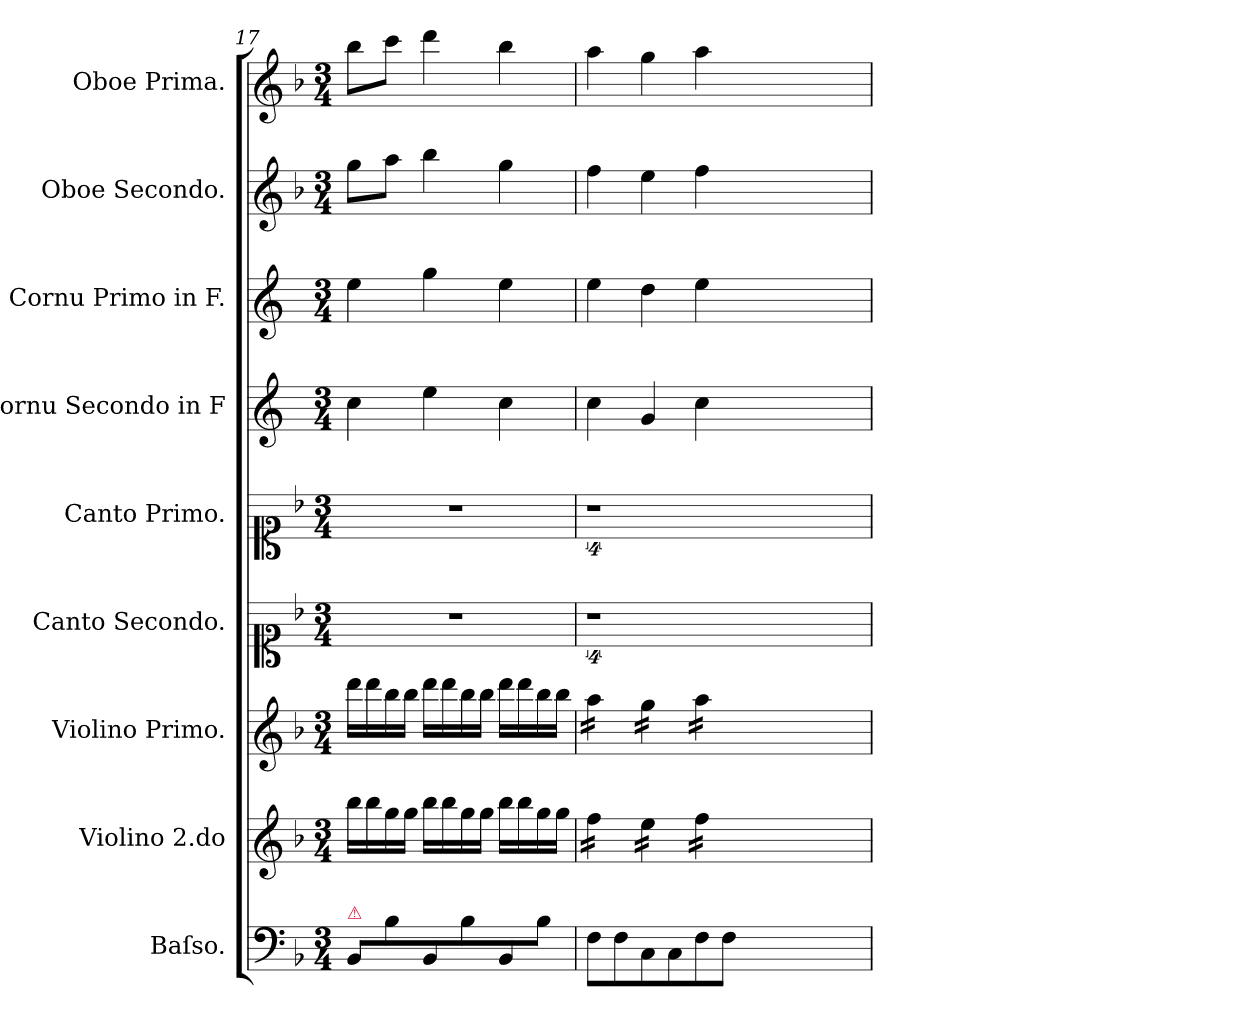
**kern	**kern	**kern	**kern	**kern	**kern	**kern	**kern	**kern
*part9	*part8	*part7	*part6	*part5	*part4	*part3	*part2	*part1
*staff9	*staff8	*staff7	*staff6	*staff5	*staff4	*staff3	*staff2	*staff1
*I"Baſso.	*I"Violino 2.do	*I"Violino Primo.	*I"Canto Secondo.	*I"Canto Primo.	*I"Cornu Secondo in F	*I"Cornu Primo in F.	*I"Oboe Secondo.	*I"Oboe Prima.
*I'B	*	*I'Vn I	*	*	*	*I'Cor I in F	*	*I'Ob I
*clefF4	*clefG2	*clefG2	*clefC1	*clefC1	*clefG2	*clefG2	*clefG2	*clefG2
*	*	*	*	*	*ITrd4c7	*ITrd4c7	*	*
*k[b-]	*k[b-]	*k[b-]	*k[b-]	*k[b-]	*k[b-]	*k[b-]	*k[b-]	*k[b-]
*F:	*F:	*F:	*F:	*F:	*	*	*F:	*F:
*M3/4	*M3/4	*M3/4	*M3/4	*M3/4	*M3/4	*M3/4	*M3/4	*M3/4
=17	=17	=17	=17	=17	=17	=17	=17	=17
!LO:TX:a:color=crimson:t=⚠	!	!	!	!	!	!	!	!
8BB-/L	16bb-\LL	16ddd\LL	2.r	2.r	4f\	4a\	8gg\L	8bb-\L
.	16bb-\	16ddd\	.	.	.	.	.	.
8B-\	16gg\	16bb-\	.	.	.	.	8aa\J	8ccc\J
.	16gg\JJ	16bb-\JJ	.	.	.	.	.	.
8BB-/	16bb-\LL	16ddd\LL	.	.	4a\	4cc\	4bb-\	4ddd\
.	16bb-\	16ddd\	.	.	.	.	.	.
8B-\	16gg\	16bb-\	.	.	.	.	.	.
.	16gg\JJ	16bb-\JJ	.	.	.	.	.	.
8BB-/	16bb-\LL	16ddd\LL	.	.	4f\	4a\	4gg\	4bb-\
.	16bb-\	16ddd\	.	.	.	.	.	.
8B-\J	16gg\	16bb-\	.	.	.	.	.	.
.	16gg\JJ	16bb-\JJ	.	.	.	.	.	.
=18	=18	=18	=18	=18	=18	=18	=18	=18
*	*tremolo	*	*	*	*	*	*	*
*	*	*tremolo	*	*	*	*	*	*
8F\L	16ff\LL	16aa\LL	4%9r	4%9r	4f\	4a\	4ff\	4aa\
.	16ff\	16aa\	.	.	.	.	.	.
8F\	16ff\	16aa\	.	.	.	.	.	.
.	16ff\JJ	16aa\JJ	.	.	.	.	.	.
8C\	16ee\LL	16gg\LL	.	.	4c/	4g\	4ee\	4gg\
.	16ee\	16gg\	.	.	.	.	.	.
8C\	16ee\	16gg\	.	.	.	.	.	.
.	16ee\JJ	16gg\JJ	.	.	.	.	.	.
8F\	16ff\LL	16aa\LL	.	.	4f\	4a\	4ff\	4aa\
.	16ff\	16aa\	.	.	.	.	.	.
8F\J	16ff\	16aa\	.	.	.	.	.	.
.	16ff\JJ	16aa\JJ	.	.	.	.	.	.
*	*	*Xtremolo	*	*	*	*	*	*
*	*Xtremolo	*	*	*	*	*	*	*
1.ryy	1.ryy	1.ryy	.	.	1.ryy	1.ryy	1.ryy	1.ryy
=	=	=	=	=	=	=	=	=
*-	*-	*-	*-	*-	*-	*-	*-	*-
